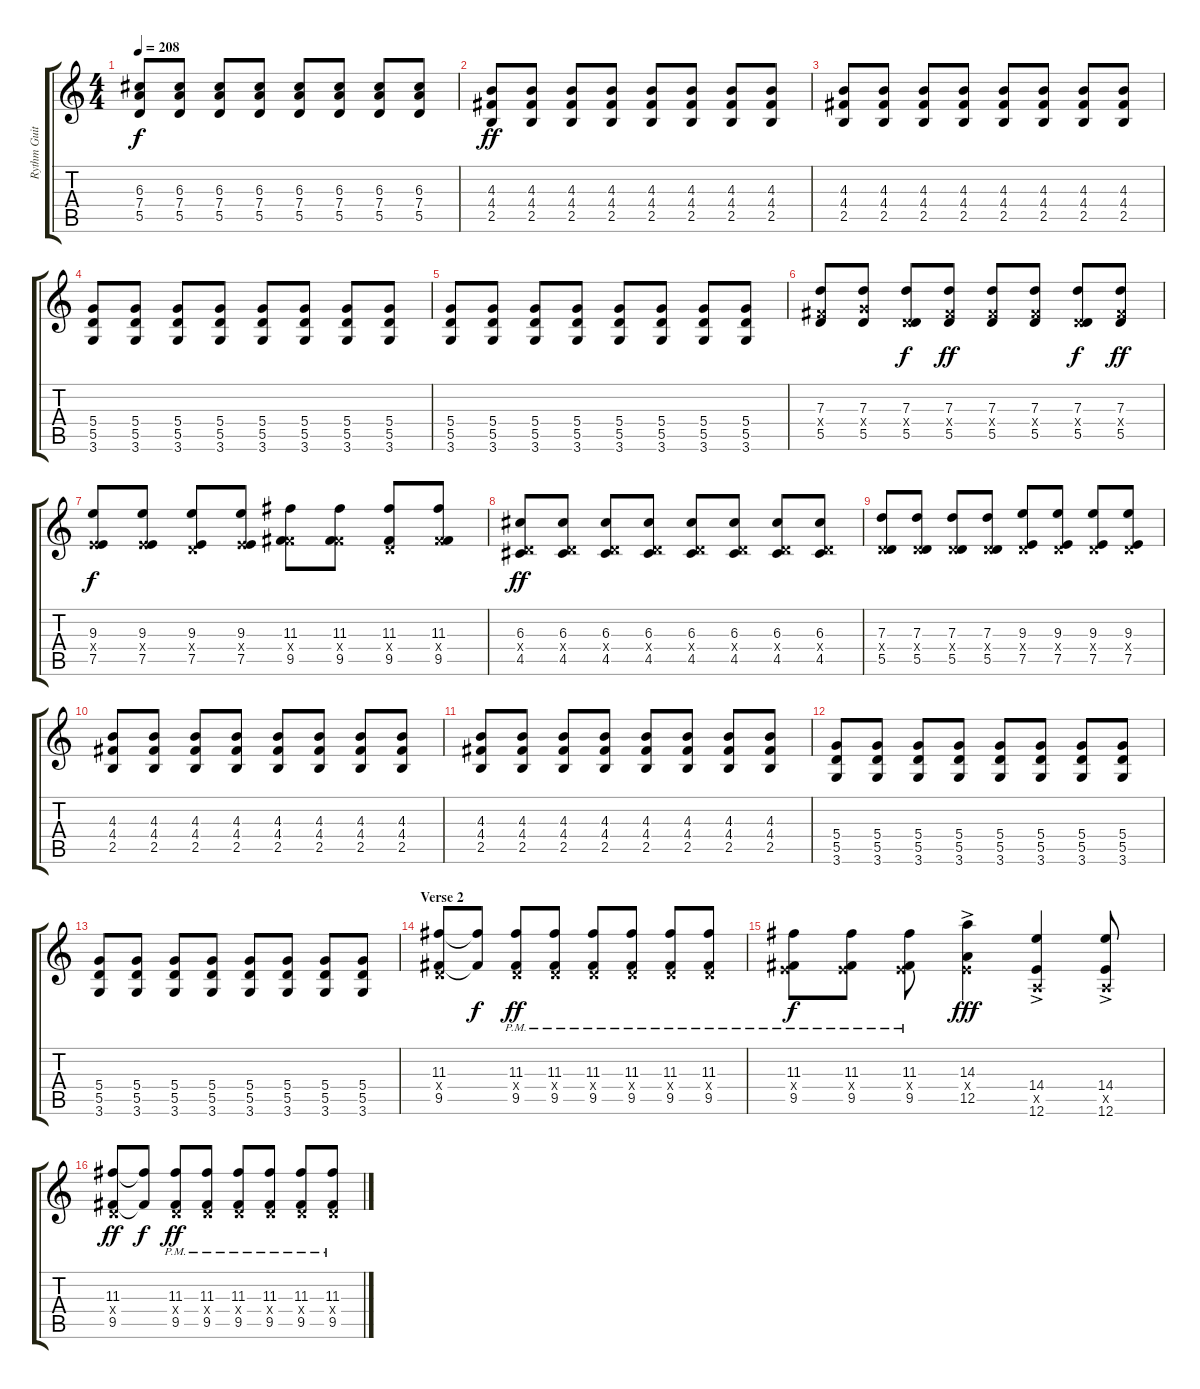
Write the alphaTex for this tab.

\track ("Rythm Guitar" "Rythm Guit") {instrument distortionguitar}
\staff {score tabs}
\tuning (E4 B3 G3 D3 A2 E2) {hide}
\ts (4 4)
\tempo 208
\clef g2
\ks c
(6.3 7.4 5.5).8{dy f} (6.3 7.4 5.5).8 (6.3 7.4 5.5).8 (6.3 7.4 5.5).8 (6.3 7.4 5.5).8 (6.3 7.4 5.5).8 (6.3 7.4 5.5).8 (6.3 7.4 5.5).8 |
(4.3 4.4 2.5).8{dy ff} (4.3 4.4 2.5).8 (4.3 4.4 2.5).8 (4.3 4.4 2.5).8 (4.3 4.4 2.5).8 (4.3 4.4 2.5).8 (4.3 4.4 2.5).8 (4.3 4.4 2.5).8 |
(4.3 4.4 2.5).8 (4.3 4.4 2.5).8 (4.3 4.4 2.5).8 (4.3 4.4 2.5).8 (4.3 4.4 2.5).8 (4.3 4.4 2.5).8 (4.3 4.4 2.5).8 (4.3 4.4 2.5).8 |
(5.4 5.5 3.6).8 (5.4 5.5 3.6).8 (5.4 5.5 3.6).8 (5.4 5.5 3.6).8 (5.4 5.5 3.6).8 (5.4 5.5 3.6).8 (5.4 5.5 3.6).8 (5.4 5.5 3.6).8 |
(5.4 5.5 3.6).8 (5.4 5.5 3.6).8 (5.4 5.5 3.6).8 (5.4 5.5 3.6).8 (5.4 5.5 3.6).8 (5.4 5.5 3.6).8 (5.4 5.5 3.6).8 (5.4 5.5 3.6).8 |
(7.3 4.4{x} 5.5).8 (7.3 5.4{x} 5.5).8 (7.3 0.4{x} 5.5).8{dy f} (7.3 4.4{x} 5.5).8{dy ff} (7.3 4.4{x} 5.5).8 (7.3 4.4{x} 5.5).8 (7.3 0.4{x} 5.5).8{dy f} (7.3 4.4{x} 5.5).8{dy ff} |
(9.3 2.4{x} 7.5).8{dy f} (9.3 2.4{x} 7.5).8 (9.3 0.4{x} 7.5).8 (9.3 2.4{x} 7.5).8 (11.3 4.4{x} 9.5).8 (11.3 4.4{x} 9.5).8 (11.3 0.4{x} 9.5).8 (11.3 4.4{x} 9.5).8 |
(6.3 0.4{x} 4.5).8{dy ff} (6.3 0.4{x} 4.5).8 (6.3 0.4{x} 4.5).8 (6.3 0.4{x} 4.5).8 (6.3 0.4{x} 4.5).8 (6.3 0.4{x} 4.5).8 (6.3 0.4{x} 4.5).8 (6.3 0.4{x} 4.5).8 |
(7.3 0.4{x} 5.5).8 (7.3 0.4{x} 5.5).8 (7.3 0.4{x} 5.5).8 (7.3 0.4{x} 5.5).8 (9.3 0.4{x} 7.5).8 (9.3 0.4{x} 7.5).8 (9.3 0.4{x} 7.5).8 (9.3 0.4{x} 7.5).8 |
(4.3 4.4 2.5).8 (4.3 4.4 2.5).8 (4.3 4.4 2.5).8 (4.3 4.4 2.5).8 (4.3 4.4 2.5).8 (4.3 4.4 2.5).8 (4.3 4.4 2.5).8 (4.3 4.4 2.5).8 |
(4.3 4.4 2.5).8 (4.3 4.4 2.5).8 (4.3 4.4 2.5).8 (4.3 4.4 2.5).8 (4.3 4.4 2.5).8 (4.3 4.4 2.5).8 (4.3 4.4 2.5).8 (4.3 4.4 2.5).8 |
(5.4 5.5 3.6).8 (5.4 5.5 3.6).8 (5.4 5.5 3.6).8 (5.4 5.5 3.6).8 (5.4 5.5 3.6).8 (5.4 5.5 3.6).8 (5.4 5.5 3.6).8 (5.4 5.5 3.6).8 |
(5.4 5.5 3.6).8 (5.4 5.5 3.6).8 (5.4 5.5 3.6).8 (5.4 5.5 3.6).8 (5.4 5.5 3.6).8 (5.4 5.5 3.6).8 (5.4 5.5 3.6).8 (5.4 5.5 3.6).8 |
\section ("" "Verse 2")
(11.3 0.4{x} 9.5).8 (11.3{t} 9.5{t}).8{dy f} (11.3{pm} 0.4{x} 9.5{pm}).8{dy ff} (11.3{pm} 0.4{x} 9.5{pm}).8 (11.3{pm} 0.4{x} 9.5{pm}).8 (11.3{pm} 0.4{x} 9.5{pm}).8 (11.3{pm} 0.4{x} 9.5{pm}).8 (11.3{pm} 0.4{x} 9.5{pm}).8 |
(11.3{pm} 2.4{x} 9.5{pm}).8{dy f} (11.3{pm} 2.4{x} 9.5{pm}).8 (11.3{pm} 2.4{x} 9.5{pm}).8 (14.3{ac} 2.4{x} 12.5{ac}).4{dy fff} (14.4{ac} 0.5{x} 12.6{ac}).4 (14.4{ac} 0.5{x} 12.6{ac}).8 |
(11.3 0.4{x} 9.5).8{dy ff} (11.3{t} 9.5{t}).8{dy f} (11.3{pm} 0.4{x} 9.5{pm}).8{dy ff} (11.3{pm} 0.4{x} 9.5{pm}).8 (11.3{pm} 0.4{x} 9.5{pm}).8 (11.3{pm} 0.4{x} 9.5{pm}).8 (11.3{pm} 0.4{x} 9.5{pm}).8 (11.3{pm} 0.4{x} 9.5{pm}).8
